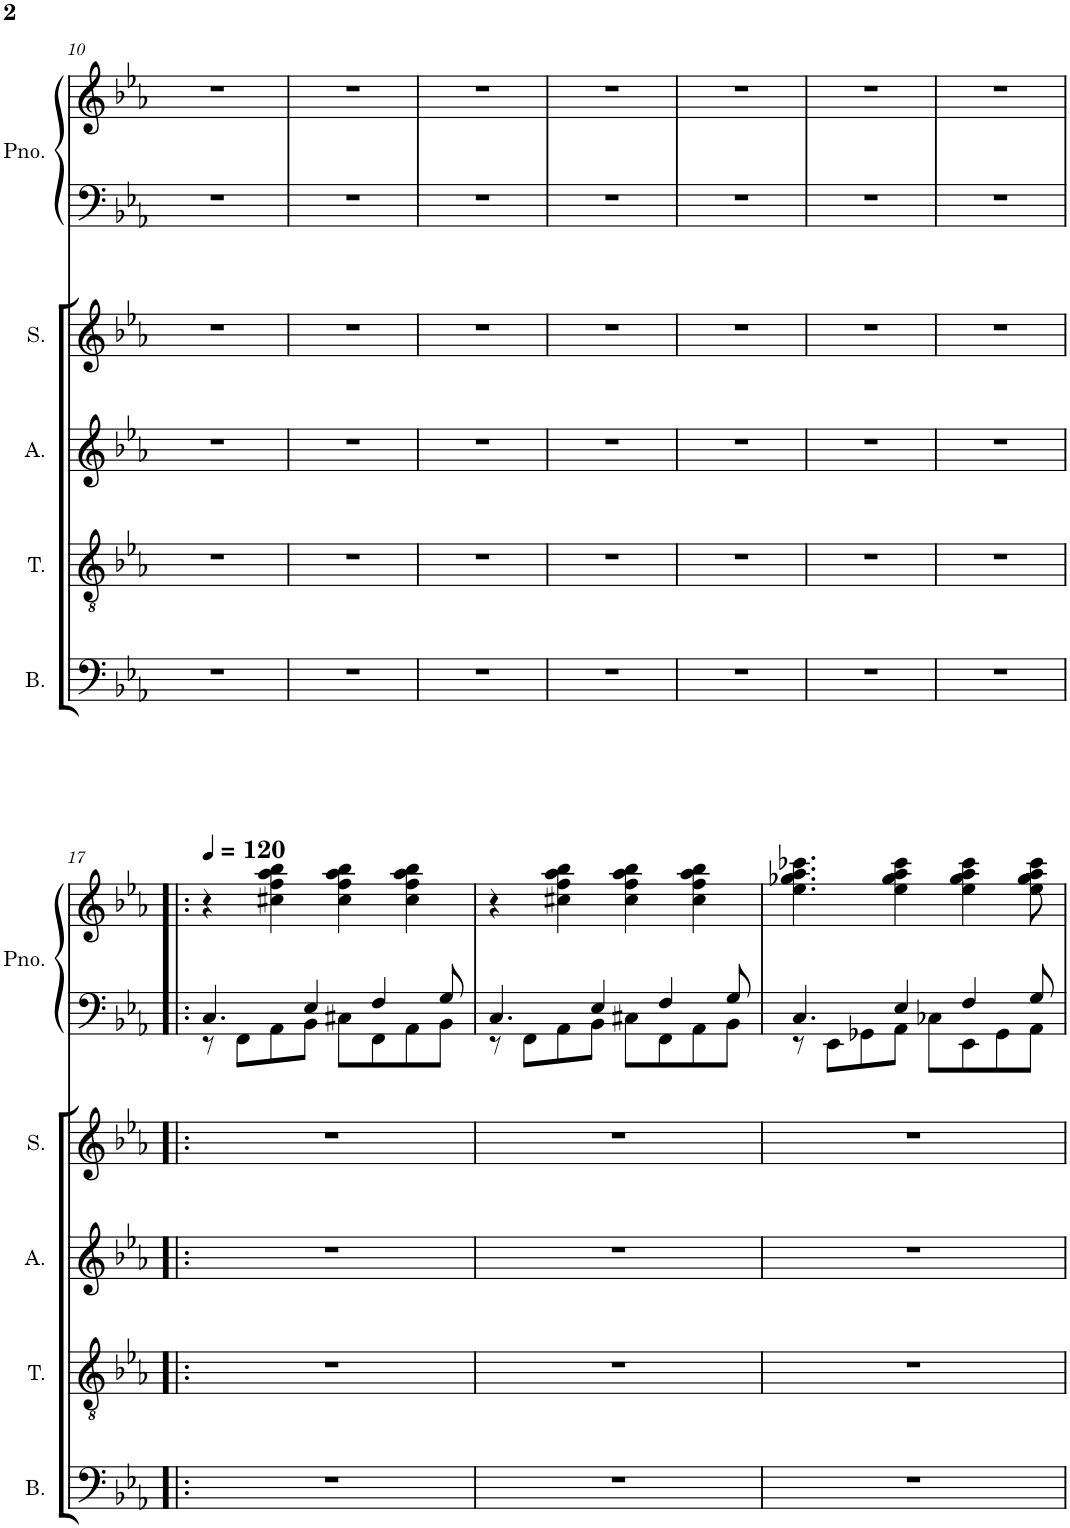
**kern	**kern	**kern	**kern	**kern	**kern
*part5	*part4	*part3	*part2	*part1	*part1
*staff6	*staff5	*staff4	*staff3	*staff2	*staff1
*I"Bass	*I"Tenor	*I"Alto	*I"Soprano	*I"Piano	*
*I'B.	*I'T.	*I'A.	*I'S.	*I'Pno.	*
!!LO:PB:g=z
*clefF4	*clefGv2	*clefG2	*clefG2	*clefF4	*clefG2
*	*	*Trd1c2	*	*	*
*k[b-e-a-]	*k[b-e-a-]	*k[b-e-a-]	*k[b-e-a-]	*k[b-e-a-]	*k[b-e-a-]
*M4/4	*M4/4	*M4/4	*M4/4	*M4/4	*M4/4
=10	=10	=10	=10	=10	=10
1r	1r	1r	1r	1r	1r
=11	=11	=11	=11	=11	=11
1r	1r	1r	1r	1r	1r
=12	=12	=12	=12	=12	=12
1r	1r	1r	1r	1r	1r
=13	=13	=13	=13	=13	=13
1r	1r	1r	1r	1r	1r
=14	=14	=14	=14	=14	=14
1r	1r	1r	1r	1r	1r
=15	=15	=15	=15	=15	=15
1r	1r	1r	1r	1r	1r
=16	=16	=16	=16	=16	=16
1r	1r	1r	1r	1r	1r
!!LO:LB:g=z
=17!|:	=17!|:	=17!|:	=17!|:	=17!|:	=17!|:
*	*	*	*	*	*MM120
*	*	*	*	*^	*
1r	1r	1r	1r	4.C/	8r	4r
.	.	.	.	.	8FF\L	.
.	.	.	.	.	8AA-\	4cc#X\ 4ff\ 4aa-\ 4bb-\
.	.	.	.	4E-/	8BB-\J	.
.	.	.	.	.	8C#X\L	4cc#\ 4ff\ 4aa-\ 4bb-\
.	.	.	.	4F/	8FF\	.
.	.	.	.	.	8AA-\	4cc#\ 4ff\ 4aa-\ 4bb-\
.	.	.	.	8G/	8BB-\J	.
=18	=18	=18	=18	=18	=18	=18
1r	1r	1r	1r	4.C/	8r	4r
.	.	.	.	.	8FF\L	.
.	.	.	.	.	8AA-\	4cc#X\ 4ff\ 4aa-\ 4bb-\
.	.	.	.	4E-/	8BB-\J	.
.	.	.	.	.	8C#X\L	4cc#\ 4ff\ 4aa-\ 4bb-\
.	.	.	.	4F/	8FF\	.
.	.	.	.	.	8AA-\	4cc#\ 4ff\ 4aa-\ 4bb-\
.	.	.	.	8G/	8BB-\J	.
=19	=19	=19	=19	=19	=19	=19
1r	1r	1r	1r	4.C/	8r	4.ee-\ 4.gg-X\ 4.aa-\ 4.ccc-X\
.	.	.	.	.	8EE-\L	.
.	.	.	.	.	8GG-X\	.
.	.	.	.	4E-/	8AA-\J	4ee-\ 4gg-\ 4aa-\ 4ccc-\
.	.	.	.	.	8C-X\L	.
.	.	.	.	4F/	8EE-\	4ee-\ 4gg-\ 4aa-\ 4ccc-\
.	.	.	.	.	8GG-\	.
.	.	.	.	8G/	8AA-\J	8ee-\ 8gg-\ 8aa-\ 8ccc-\
*	*	*	*	*v	*v	*
=	=	=	=	=	=
*-	*-	*-	*-	*-	*-
